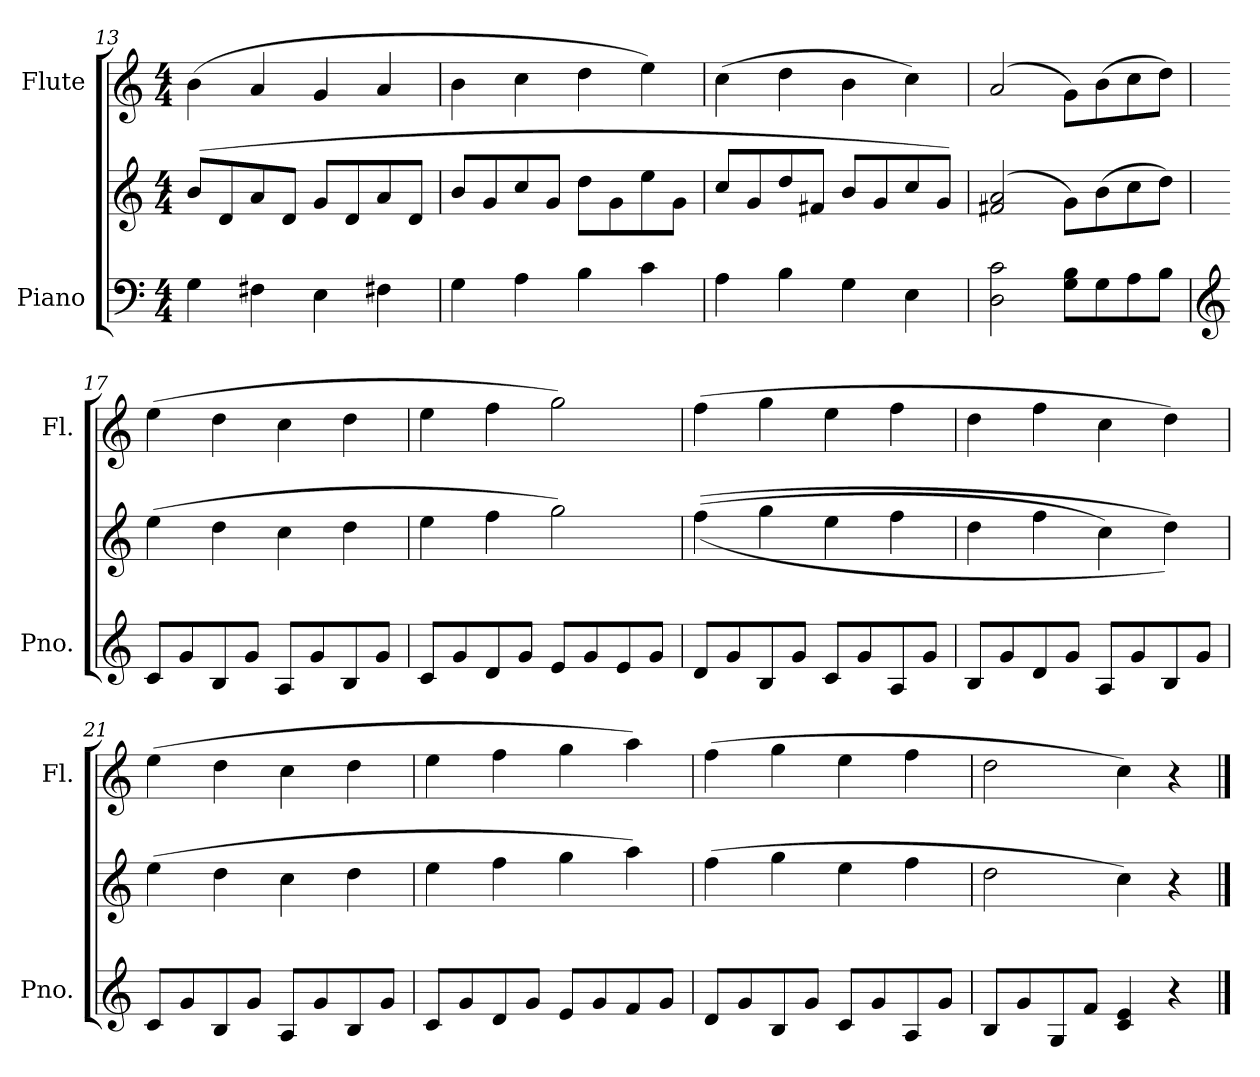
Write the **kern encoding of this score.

**kern	**kern	**kern
*part2	*part2	*part1
*staff3	*staff2	*staff1
*I"Piano	*	*I"Flute
*I'Pno.	*	*I'Fl.
!!LO:PB:g=z
*clefF4	*clefG2	*clefG2
*k[]	*k[]	*k[]
*M4/4	*M4/4	*M4/4
=13	=13	=13
4G\	(>8b/L	(>4b\
.	8d/	.
4F#X\	8a/	4a/
.	8d/J	.
4E\	8g/L	4g/
.	8d/	.
4F#X\	8a/	4a/
.	8d/J	.
=14	=14	=14
4G\	8b/L	4b\
.	8g/	.
4A\	8cc/	4cc\
.	8g/J	.
4B\	8dd\L	4dd\
.	8g\	.
4c\	8ee\	4ee\)
.	8g\J	.
=15	=15	=15
4A\	8cc/L	(>4cc\
.	8g/	.
4B\	8dd/	4dd\
.	8f#X/J	.
4G\	8b/L	4b\
.	8g/	.
4E\	8cc/	4cc\)
.	8g/J)	.
=16	=16	=16
2D\ 2c\	(>2f#X/ 2a/	(>2a/
8G\ 8B\L	8g\L)	8g\L)
8G\	(>8b\	(>8b\
8A\	8cc\	8cc\
8B\J	8dd\J)	8dd\J)
!!LO:LB:g=z
=17	=17	=17
*clefG2	*	*
8c/L	(>4ee\	(>4ee\
8g/	.	.
8B/	4dd\	4dd\
8g/J	.	.
8A/L	4cc\	4cc\
8g/	.	.
8B/	4dd\	4dd\
8g/J	.	.
=18	=18	=18
8c/L	4ee\	4ee\
8g/	.	.
8d/	4ff\	4ff\
8g/J	.	.
8e/L	2gg\)	2gg\)
8g/	.	.
8e/	.	.
8g/J	.	.
=19	=19	=19
8d/L	(>(>(>4ff\	(>4ff\
8g/	.	.
8B/	4gg\	4gg\
8g/J	.	.
8c/L	4ee\	4ee\
8g/	.	.
8A/	4ff\	4ff\
8g/J	.	.
=20	=20	=20
8B/L	4dd\	4dd\
8g/	.	.
8d/	4ff\	4ff\
8g/J	.	.
8A/L	4cc\)	4cc\
8g/	.	.
8B/	4dd\))	4dd\)
8g/J	.	.
!!LO:LB:g=z
=21	=21	=21
8c/L	(>4ee\	(>4ee\
8g/	.	.
8B/	4dd\	4dd\
8g/J	.	.
8A/L	4cc\	4cc\
8g/	.	.
8B/	4dd\	4dd\
8g/J	.	.
=22	=22	=22
8c/L	4ee\	4ee\
8g/	.	.
8d/	4ff\	4ff\
8g/J	.	.
8e/L	4gg\	4gg\
8g/	.	.
8f/	4aa\)	4aa\)
8g/J	.	.
=23	=23	=23
8d/L	(>4ff\	(>4ff\
8g/	.	.
8B/	4gg\	4gg\
8g/J	.	.
8c/L	4ee\	4ee\
8g/	.	.
8A/	4ff\	4ff\
8g/J	.	.
=24	=24	=24
8B/L	2dd\	2dd\
8g/	.	.
8G/	.	.
8f/J	.	.
4c/ 4e/	4cc\)	4cc\)
4r	4r	4r
==	==	==
*-	*-	*-
